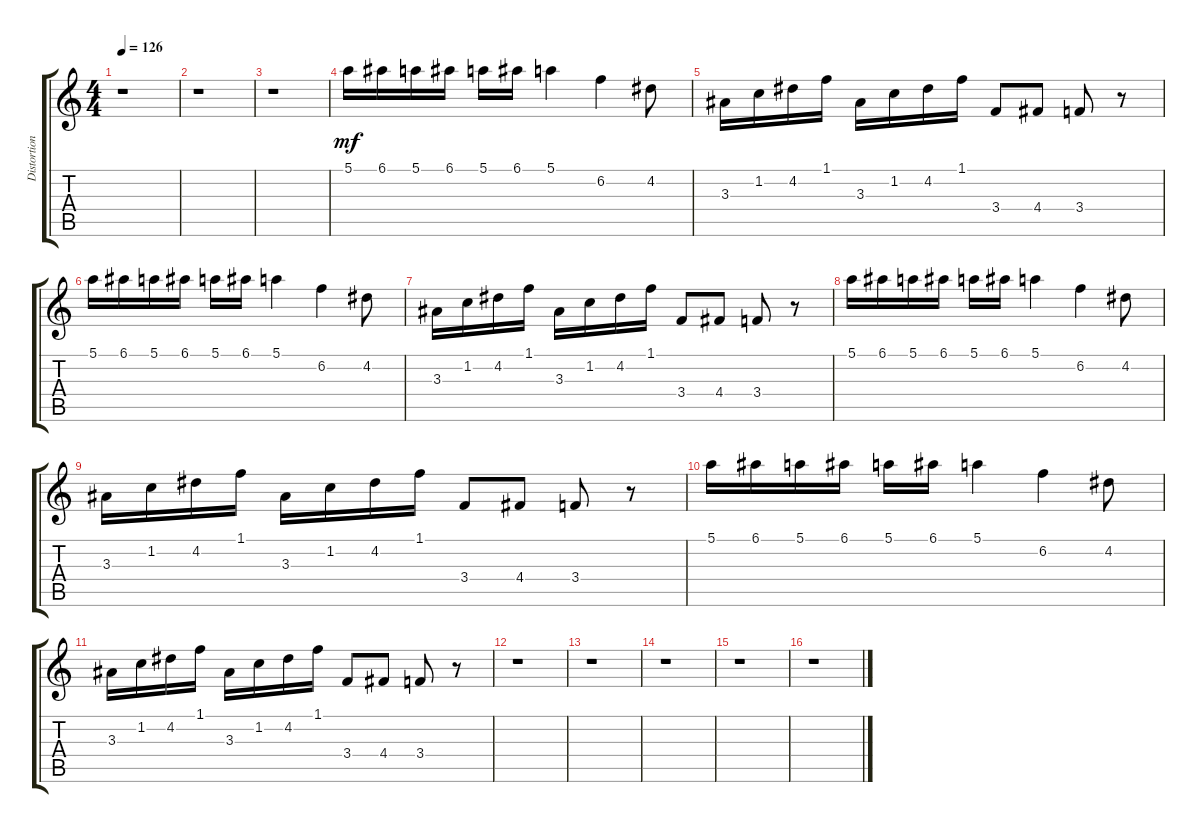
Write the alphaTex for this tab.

\track ("Distortion Guitar" "Distortion") {instrument distortionguitar}
\staff {score tabs}
\tuning (E4 B3 G3 D3 A2 E2) {hide}
\ts (4 4)
\tempo 126
\clef g2
\ks c
r.1{dy mf} |
r.1 |
r.1 |
5.1.16 6.1.16 5.1.16 6.1.16 5.1.16 6.1.16 5.1.4 6.2.4 4.2.8 |
3.3.16 1.2.16 4.2.16 1.1.16 3.3.16 1.2.16 4.2.16 1.1.16 3.4.8 4.4.8 3.4.8 r.8 |
5.1.16 6.1.16 5.1.16 6.1.16 5.1.16 6.1.16 5.1.4 6.2.4 4.2.8 |
3.3.16 1.2.16 4.2.16 1.1.16 3.3.16 1.2.16 4.2.16 1.1.16 3.4.8 4.4.8 3.4.8 r.8 |
5.1.16 6.1.16 5.1.16 6.1.16 5.1.16 6.1.16 5.1.4 6.2.4 4.2.8 |
3.3.16 1.2.16 4.2.16 1.1.16 3.3.16 1.2.16 4.2.16 1.1.16 3.4.8 4.4.8 3.4.8 r.8 |
5.1.16 6.1.16 5.1.16 6.1.16 5.1.16 6.1.16 5.1.4 6.2.4 4.2.8 |
3.3.16 1.2.16 4.2.16 1.1.16 3.3.16 1.2.16 4.2.16 1.1.16 3.4.8 4.4.8 3.4.8 r.8 |
r.1 |
r.1 |
r.1 |
r.1 |
r.1
